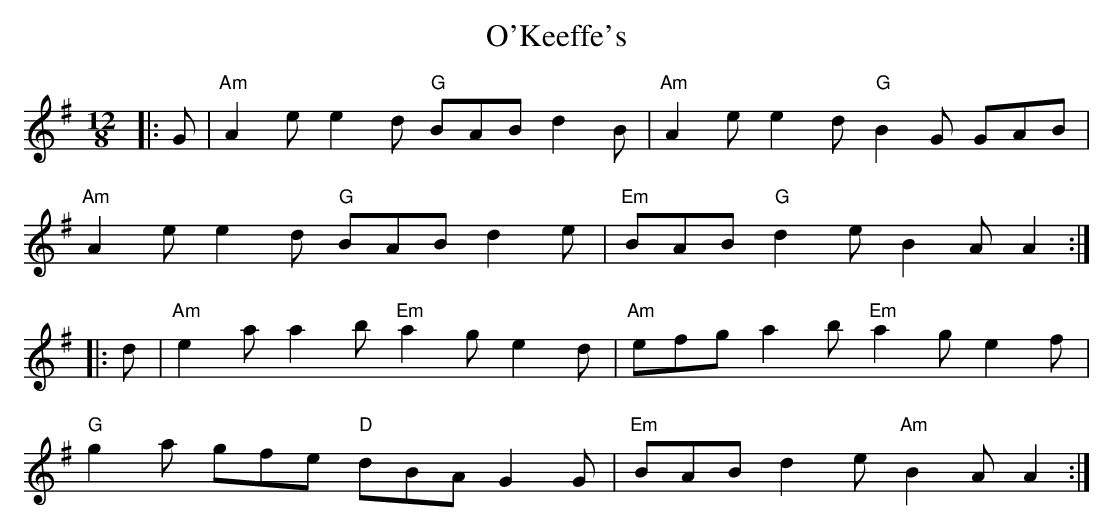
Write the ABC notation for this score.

X:1
T: O'Keeffe's
M: 12/8
L: 1/8
K: Ador
|:G|"Am"A2e e2d "G"BAB d2B|"Am"A2e e2d "G"B2G GAB|
"Am"A2e e2d "G"BAB d2e|"Em"BAB "G"d2e B2A A2:|
|:d|"Am"e2a a2b "Em"a2g e2d|"Am"efg a2b "Em"a2g e2f|
"G"g2a gfe "D"dBA G2G|"Em"BAB d2e "Am"B2A A2:|
